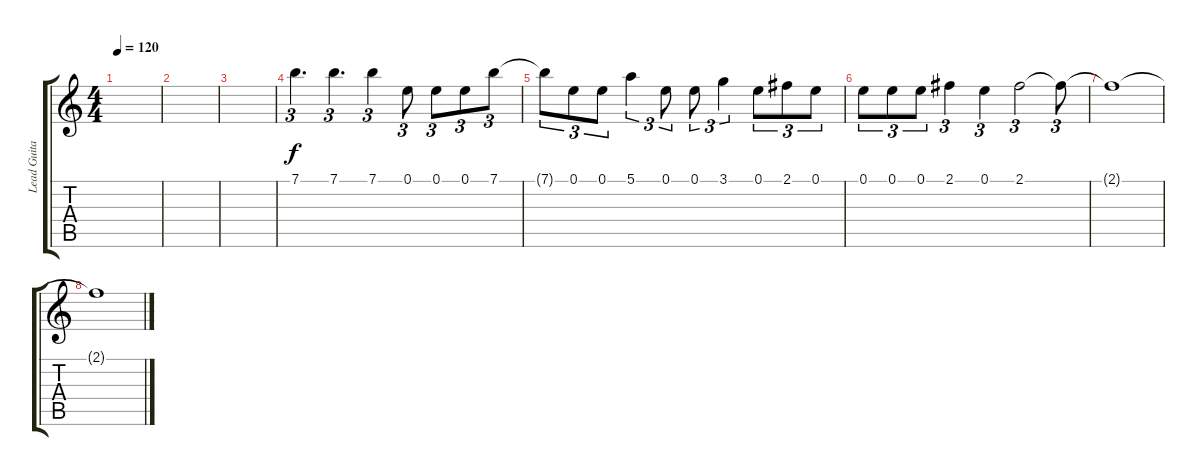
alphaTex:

\track ("Lead Guitar" "Lead Guita") {instrument distortionguitar}
\staff {score tabs}
\tuning (E4 B3 G3 B2 Gb2 B1) {hide}
\ts (4 4)
\tempo 120
\clef g2
\ks c
|
|
|
7.1.4{d tu (3 2)} 7.1.4{d tu (3 2)} 7.1.4{tu (3 2)} 0.1.8{tu (3 2)} 0.1.8{tu (3 2)} 0.1.8{tu (3 2)} 7.1.8{tu (3 2)} |
7.1{t}.8{tu (3 2)} 0.1.8{tu (3 2)} 0.1.8{tu (3 2)} 5.1.4{tu (3 2)} 0.1.8{tu (3 2)} 0.1.8{tu (3 2)} 3.1.4{tu (3 2)} 0.1.8{tu (3 2)} 2.1.8{tu (3 2)} 0.1.8{tu (3 2)} |
0.1.8{tu (3 2)} 0.1.8{tu (3 2)} 0.1.8{tu (3 2)} 2.1.4{tu (3 2)} 0.1.4{tu (3 2)} 2.1.2{tu (3 2)} 2.1{t}.8{tu (3 2)} |
2.1{t}.1 |
2.1{t}.1
